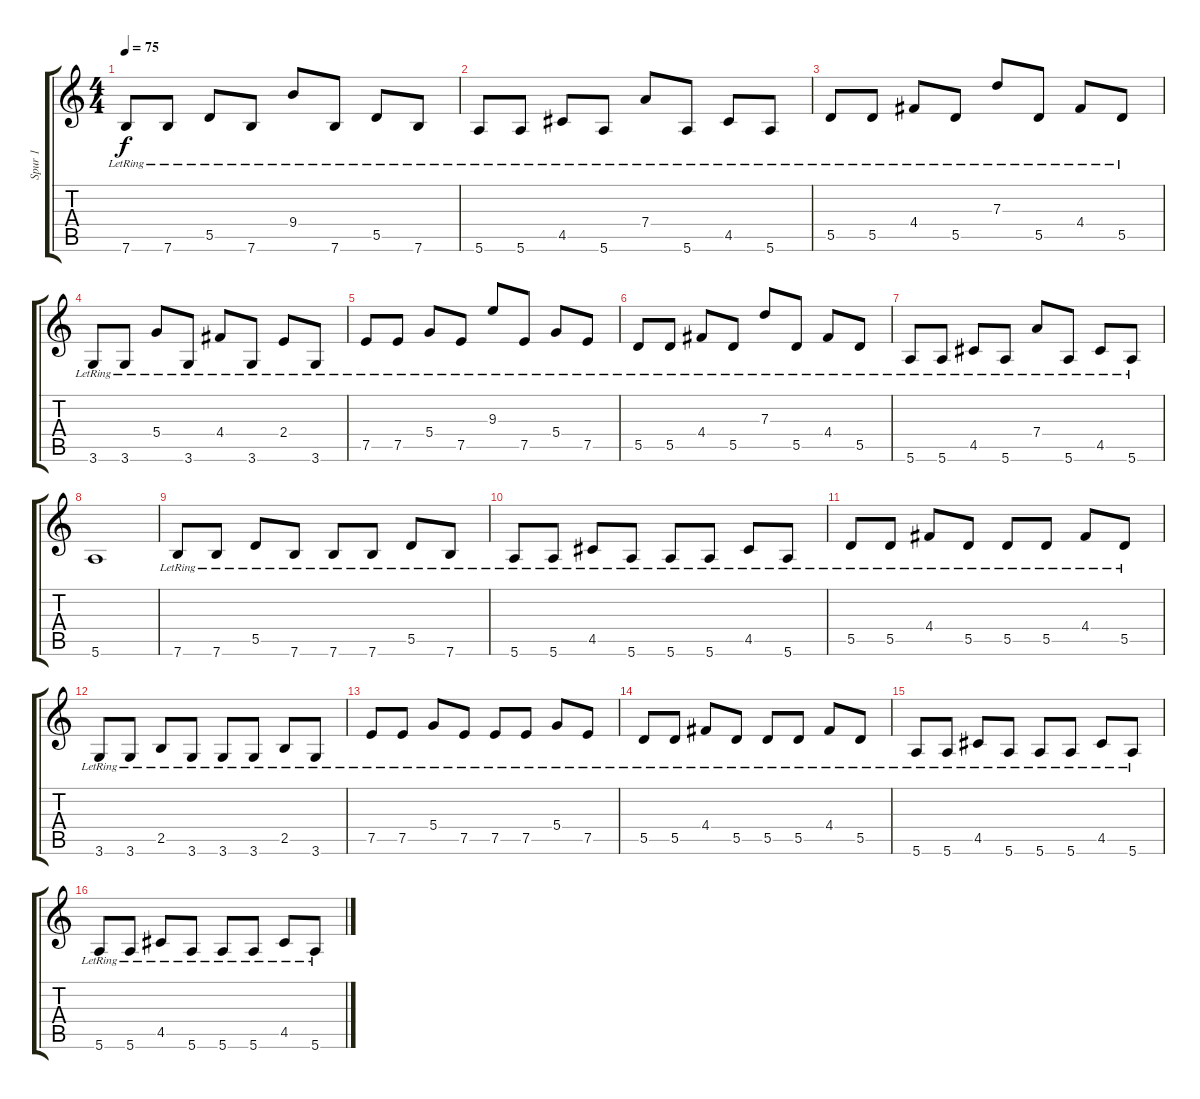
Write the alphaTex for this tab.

\track ("Spur 1" "Spur 1") {instrument electricguitarjazz}
\staff {score tabs}
\tuning (E4 B3 G3 D3 A2 E2) {hide}
\ts (4 4)
\tempo 75
\clef g2
\ks c
7.6{lr}.8{dy f} 7.6{lr}.8 5.5{lr}.8 7.6{lr}.8 9.4{lr}.8 7.6{lr}.8 5.5{lr}.8 7.6{lr}.8 |
5.6{lr}.8 5.6{lr}.8 4.5{lr}.8 5.6{lr}.8 7.4{lr}.8 5.6{lr}.8 4.5{lr}.8 5.6{lr}.8 |
5.5{lr}.8 5.5{lr}.8 4.4{lr}.8 5.5{lr}.8 7.3{lr}.8 5.5{lr}.8 4.4{lr}.8 5.5{lr}.8 |
3.6{lr}.8 3.6{lr}.8 5.4{lr}.8 3.6{lr}.8 4.4{lr}.8 3.6{lr}.8 2.4{lr}.8 3.6{lr}.8 |
7.5{lr}.8 7.5{lr}.8 5.4{lr}.8 7.5{lr}.8 9.3{lr}.8 7.5{lr}.8 5.4{lr}.8 7.5{lr}.8 |
5.5{lr}.8 5.5{lr}.8 4.4{lr}.8 5.5{lr}.8 7.3{lr}.8 5.5{lr}.8 4.4{lr}.8 5.5{lr}.8 |
5.6{lr}.8 5.6{lr}.8 4.5{lr}.8 5.6{lr}.8 7.4{lr}.8 5.6{lr}.8 4.5{lr}.8 5.6{lr}.8 |
5.6.1 |
7.6{lr}.8 7.6{lr}.8 5.5{lr}.8 7.6{lr}.8 7.6{lr}.8 7.6{lr}.8 5.5{lr}.8 7.6{lr}.8 |
5.6{lr}.8 5.6{lr}.8 4.5{lr}.8 5.6{lr}.8 5.6{lr}.8 5.6{lr}.8 4.5{lr}.8 5.6{lr}.8 |
5.5{lr}.8 5.5{lr}.8 4.4{lr}.8 5.5{lr}.8 5.5{lr}.8 5.5{lr}.8 4.4{lr}.8 5.5{lr}.8 |
3.6{lr}.8 3.6{lr}.8 2.5{lr}.8 3.6{lr}.8 3.6{lr}.8 3.6{lr}.8 2.5{lr}.8 3.6{lr}.8 |
7.5{lr}.8 7.5{lr}.8 5.4{lr}.8 7.5{lr}.8 7.5{lr}.8 7.5{lr}.8 5.4{lr}.8 7.5{lr}.8 |
5.5{lr}.8 5.5{lr}.8 4.4{lr}.8 5.5{lr}.8 5.5{lr}.8 5.5{lr}.8 4.4{lr}.8 5.5{lr}.8 |
5.6{lr}.8 5.6{lr}.8 4.5{lr}.8 5.6{lr}.8 5.6{lr}.8 5.6{lr}.8 4.5{lr}.8 5.6{lr}.8 |
5.6{lr}.8 5.6{lr}.8 4.5{lr}.8 5.6{lr}.8 5.6{lr}.8 5.6{lr}.8 4.5{lr}.8 5.6{lr}.8
